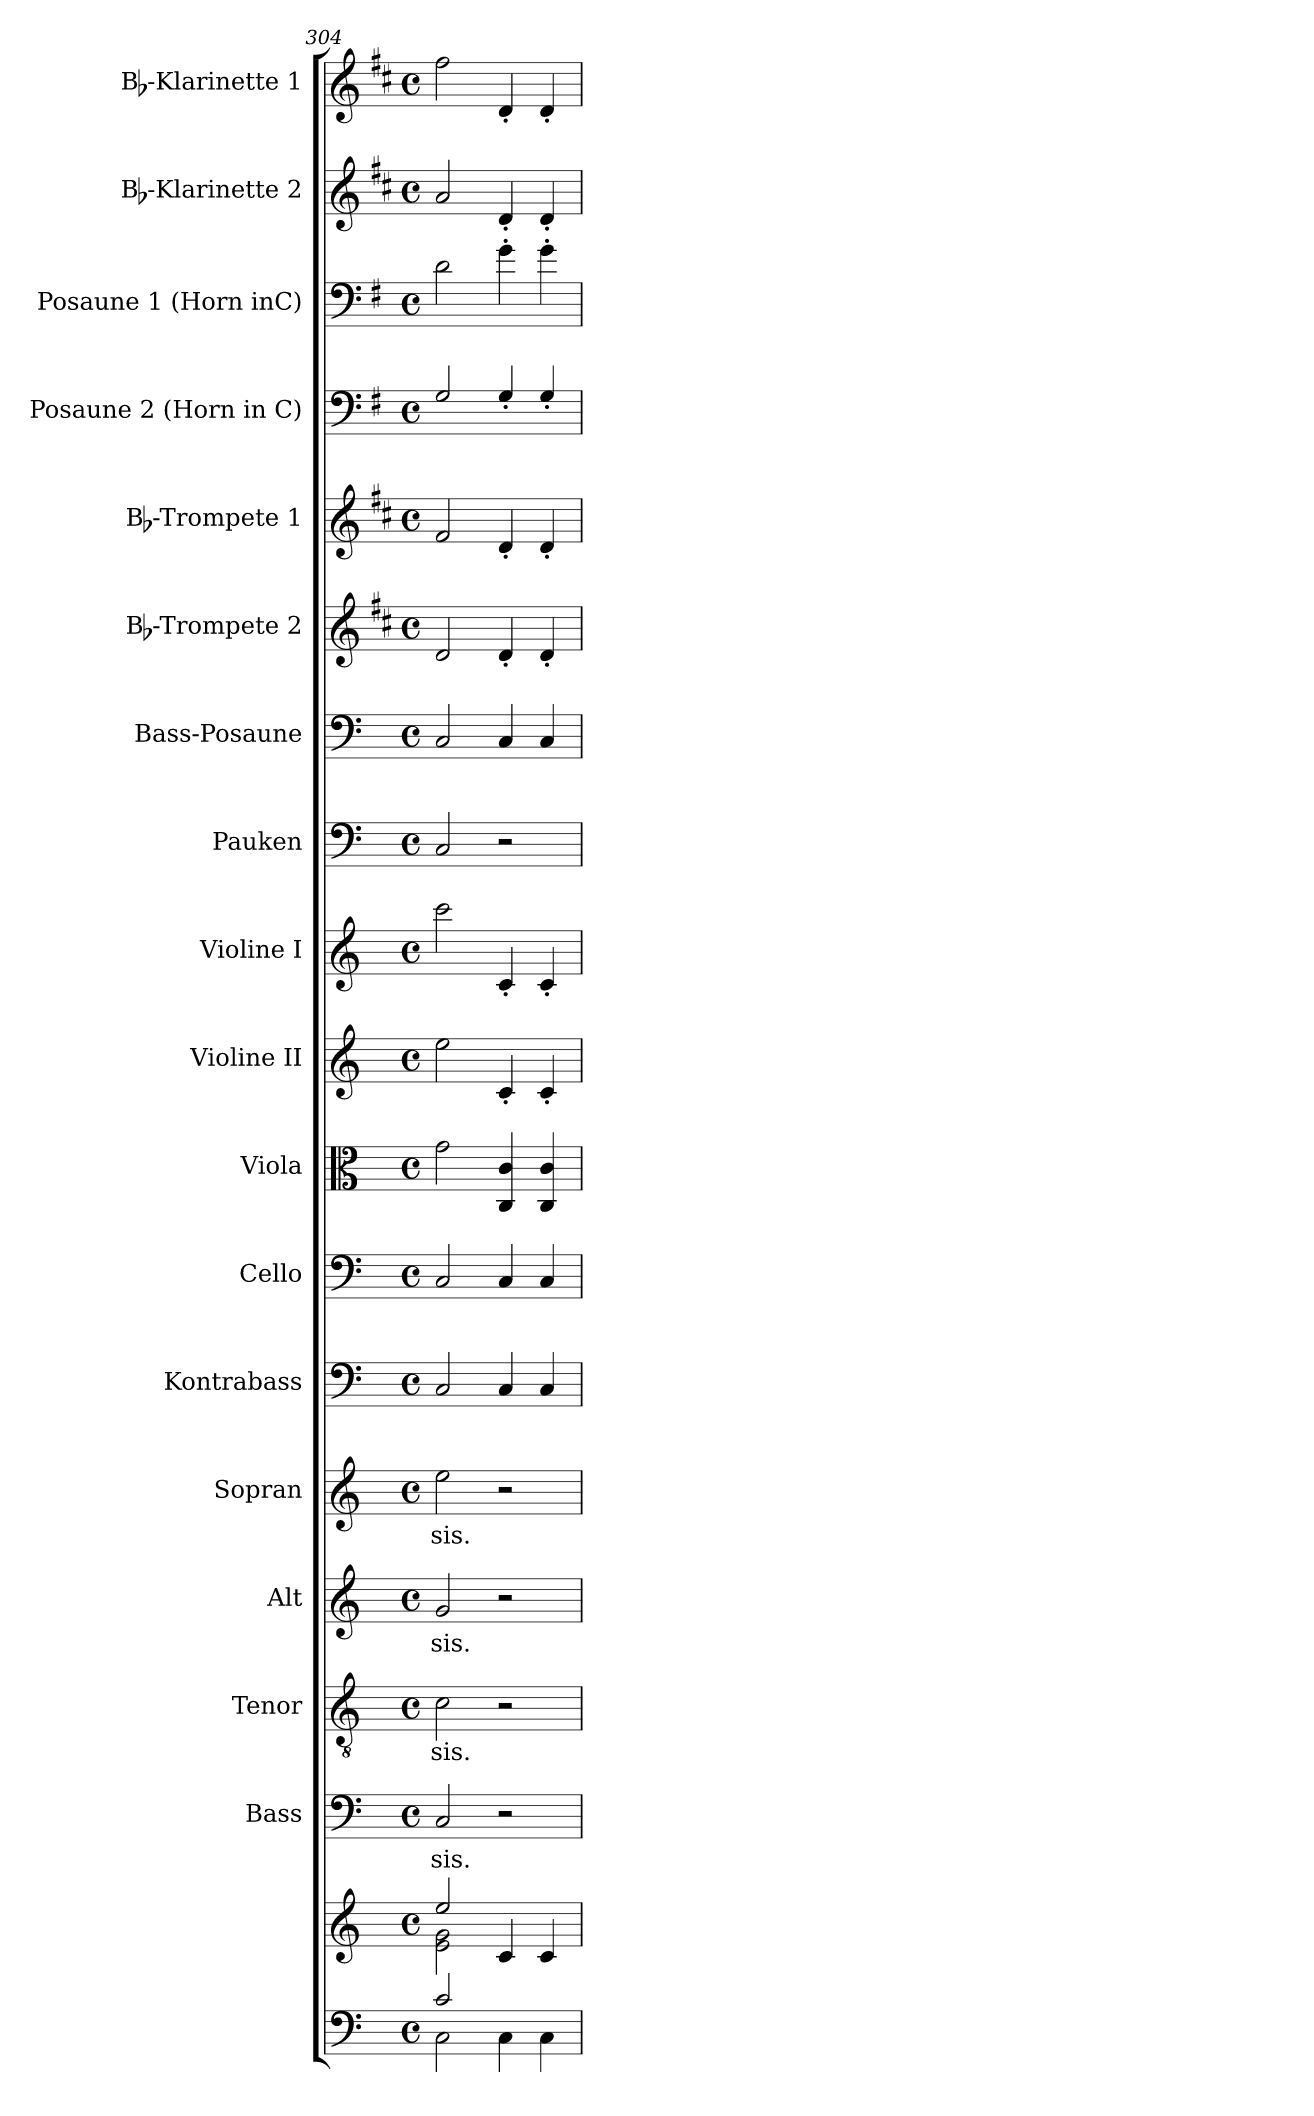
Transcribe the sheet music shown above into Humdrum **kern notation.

**kern	**kern	**kern	**text	**kern	**text	**kern	**text	**kern	**text	**kern	**kern	**kern	**kern	**kern	**kern	**kern	**kern	**kern	**kern	**kern	**kern	**kern
*part18	*part18	*part17	*part17	*part16	*part16	*part15	*part15	*part14	*part14	*part13	*part12	*part11	*part10	*part9	*part8	*part7	*part6	*part5	*part4	*part3	*part2	*part1
*staff19	*staff18	*staff17	*staff17	*staff16	*staff16	*staff15	*staff15	*staff14	*staff14	*staff13	*staff12	*staff11	*staff10	*staff9	*staff8	*staff7	*staff6	*staff5	*staff4	*staff3	*staff2	*staff1
*	*	*I"Bass	*	*I"Tenor	*	*I"Alt	*	*I"Sopran	*	*I"Kontrabass	*I"Cello	*I"Viola	*I"Violine II	*I"Violine I	*I"Pauken	*I"Bass-Posaune	*I"Bb-Trompete 2	*I"Bb-Trompete 1	*I"Posaune 2 (Horn in C)	*I"Posaune 1 (Horn inC)	*I"Bb-Klarinette 2	*I"Bb-Klarinette 1
*	*	*I'B.	*	*I'T.	*	*I'A.	*	*I'S.	*	*I'Kb.	*	*I'Vla.	*I'Vl. II	*I'Vl. I	*I'Pk.	*I'B-Pos.	*I'Bb Trp. 2	*I'Bb Trp. 1	*I'Pos. 2	*I'Pos. 1	*I'Bb Kl. 2	*I'Bb Kl. 1
*clefF4	*clefG2	*clefF4	*	*clefGv2	*	*clefG2	*	*clefG2	*	*clefF4	*clefF4	*clefC3	*clefG2	*clefG2	*clefF4	*clefF4	*clefG2	*clefG2	*clefF4	*clefF4	*clefG2	*clefG2
*	*	*	*	*	*	*	*	*	*	*ITrd7c12	*	*	*	*	*	*	*ITrd1c2	*ITrd1c2	*ITrd4c7	*ITrd4c7	*ITrd1c2	*ITrd1c2
*k[]	*k[]	*k[]	*	*k[]	*	*k[]	*	*k[]	*	*k[]	*k[]	*k[]	*k[]	*k[]	*k[]	*k[]	*k[]	*k[]	*k[]	*k[]	*k[]	*k[]
*C:	*C:	*C:	*	*C:	*	*C:	*	*C:	*	*C:	*C:	*C:	*C:	*C:	*C:	*C:	*C:	*C:	*C:	*C:	*C:	*C:
*M4/4	*M4/4	*M4/4	*	*M4/4	*	*M4/4	*	*M4/4	*	*M4/4	*M4/4	*M4/4	*M4/4	*M4/4	*M4/4	*M4/4	*M4/4	*M4/4	*M4/4	*M4/4	*M4/4	*M4/4
*met(c)	*met(c)	*met(c)	*	*met(c)	*	*met(c)	*	*met(c)	*	*met(c)	*met(c)	*met(c)	*met(c)	*met(c)	*met(c)	*met(c)	*met(c)	*met(c)	*met(c)	*met(c)	*met(c)	*met(c)
=304	=304	=304	=304	=304	=304	=304	=304	=304	=304	=304	=304	=304	=304	=304	=304	=304	=304	=304	=304	=304	=304	=304
*^	*^	*	*	*	*	*	*	*	*	*	*	*	*	*	*	*	*	*	*	*	*	*
!	!	!	!	!	!LO:LY:b	!	!LO:LY:b	!	!LO:LY:b	!	!LO:LY:b	!	!	!	!	!	!	!	!	!	!	!	!	!
2c/	2C\	2ee/	2e\ 2g\	2C/	-sis.	2c\	-sis.	2g/	-sis.	2ee\	-sis.	2CC/	2C/	2g\	2ee\	2ccc\	2C/	2C/	2c/	2e/	2C/	2G\	2g/	2ee\
2ryy	4C\	4c/	2ryy	2r	.	2r	.	2r	.	2r	.	4CC/	4C/	4C/ 4c/	4c'</	4c'</	2r	4C/	4c'</	4c'</	4C'</	4c'>\	4c'</	4c'</
.	4C\	4c/	.	.	.	.	.	.	.	.	.	4CC/	4C/	4C/ 4c/	4c'</	4c'</	.	4C/	4c'</	4c'</	4C'</	4c'>\	4c'</	4c'</
*v	*v	*	*	*	*	*	*	*	*	*	*	*	*	*	*	*	*	*	*	*	*	*	*	*
*	*v	*v	*	*	*	*	*	*	*	*	*	*	*	*	*	*	*	*	*	*	*	*	*
=	=	=	=	=	=	=	=	=	=	=	=	=	=	=	=	=	=	=	=	=	=	=
*-	*-	*-	*-	*-	*-	*-	*-	*-	*-	*-	*-	*-	*-	*-	*-	*-	*-	*-	*-	*-	*-	*-
